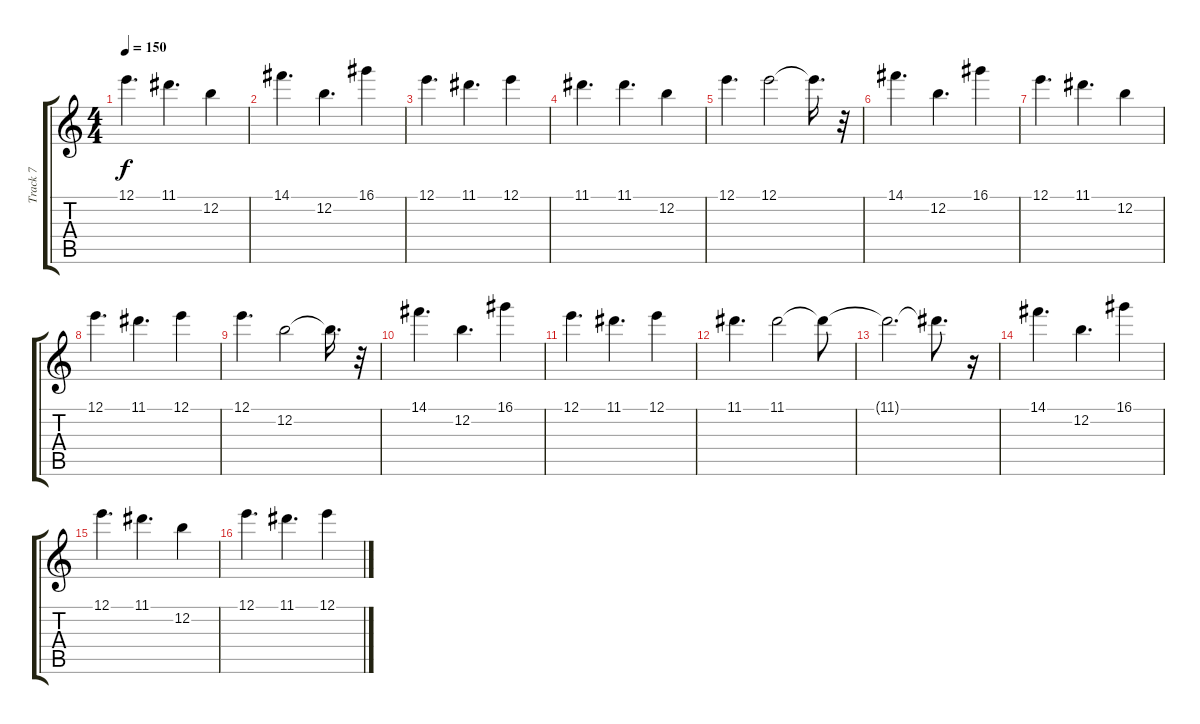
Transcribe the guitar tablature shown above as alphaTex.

\track ("Track 7" "Track 7") {instrument electricguitarclean}
\staff {score tabs}
\tuning (E4 B3 G3 D3 A2 E2) {hide}
\ts (4 4)
\tempo 150
\clef g2
\ks c
12.1.4{d dy f balance 8} 11.1.4{d balance 10} 12.2.4{balance 12} |
14.1.4{d balance 14} 12.2.4{d balance 12} 16.1.4{balance 10} |
12.1.4{d balance 9} 11.1.4{d balance 6} 12.1.4{balance 4} |
11.1.4{d balance 2} 11.1.4{d balance 4} 12.2.4{balance 6} |
12.1.4{d balance 8} 12.1.2{balance 10} 12.1{t}.16{d} r.32 |
14.1.4{d balance 14} 12.2.4{d balance 12} 16.1.4{balance 10} |
12.1.4{d balance 9} 11.1.4{d balance 6} 12.2.4{balance 4} |
12.1.4{d balance 2} 11.1.4{d balance 4} 12.1.4{balance 6} |
12.1.4{d balance 8} 12.2.2{balance 10} 12.2{t}.16{d} r.32 |
14.1.4{d balance 14} 12.2.4{d balance 12} 16.1.4{balance 10} |
12.1.4{d balance 9} 11.1.4{d balance 6} 12.1.4{balance 4} |
11.1.4{d balance 2} 11.1.2{balance 4} 11.1{t}.8 |
11.1{t}.2{d} 11.1{t}.8{d} r.16 |
14.1.4{d balance 14} 12.2.4{d balance 12} 16.1.4{balance 10} |
12.1.4{d balance 9} 11.1.4{d balance 6} 12.2.4{balance 4} |
12.1.4{d balance 2} 11.1.4{d balance 4} 12.1.4{balance 6}
